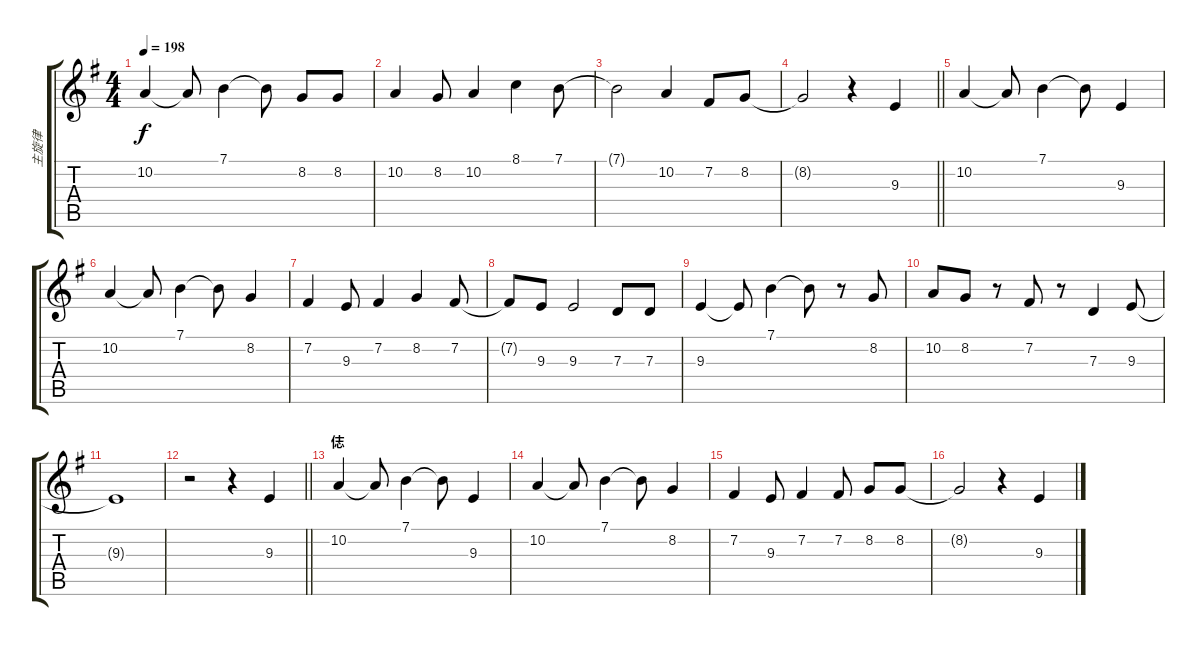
\track ("主旋律" "主旋律") {instrument voiceoohs}
\staff {score tabs}
\tuning (E4 B3 G3 D3 A2 E2) {hide}
\ts (4 4)
\tempo 198
\clef g2
\ks g
10.2.4{dy f} 10.2{t}.8 7.1.4 7.1{t}.8 8.2.8 8.2.8 |
10.2.4 8.2.8 10.2.4 8.1.4 7.1.8 |
7.1{t}.2 10.2.4 7.2.8 8.2.8 |
\barLineRight lightlight
8.2{t}.2 r.4 9.3.4 |
10.2.4 10.2{t}.8 7.1.4 7.1{t}.8 9.3.4 |
10.2.4 10.2{t}.8 7.1.4 7.1{t}.8 8.2.4 |
7.2.4 9.3.8 7.2.4 8.2.4 7.2.8 |
7.2{t}.8 9.3.8 9.3.2 7.3.8 7.3.8 |
9.3.4 9.3{t}.8 7.1.4 7.1{t}.8 r.8 8.2.8 |
10.2.8 8.2.8 r.8 7.2.8 r.8 7.3.4 9.3.8 |
9.3{t}.1 |
\barLineRight lightlight
r.2 r.4 9.3.4 |
\section ("" "俧")
10.2.4 10.2{t}.8 7.1.4 7.1{t}.8 9.3.4 |
10.2.4 10.2{t}.8 7.1.4 7.1{t}.8 8.2.4 |
7.2.4 9.3.8 7.2.4 7.2.8 8.2.8 8.2.8 |
8.2{t}.2 r.4 9.3.4
